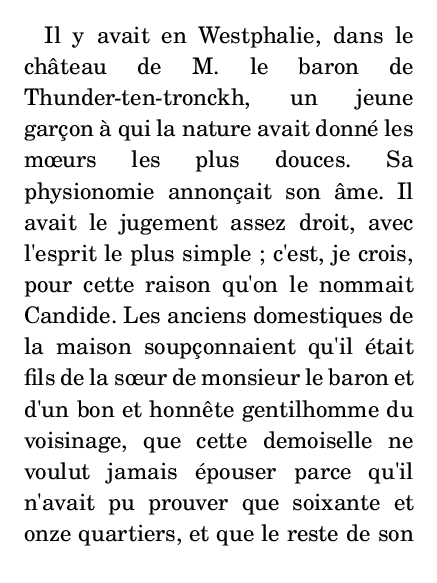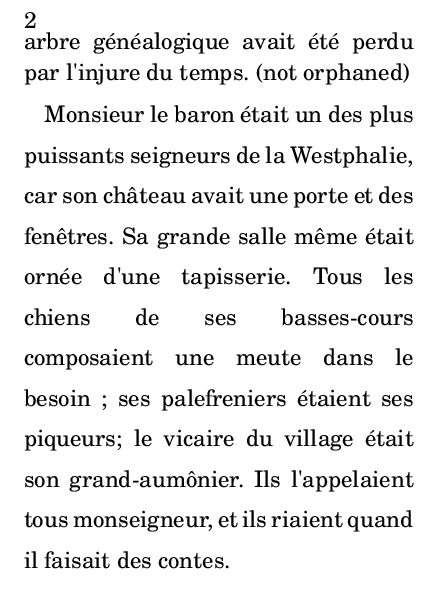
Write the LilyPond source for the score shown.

\version "2.15.17"

\header {
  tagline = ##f
  texidoc = "Text that can spread over pages is entered with the
@code{\\markuplist} command.  Widowed and orphaned lines are avoided
at the begininng and end of a @code{\\markuplist} containing more
than one line."
}

#(set-default-paper-size "a7")

#(define-markup-list-command (paragraph layout props args) (markup-list?)
  (interpret-markup-list layout props 
   (make-justified-lines-markup-list (cons (make-hspace-markup 2) args))))
\book {
  \markuplist {} % Empty list is handled gracefully
  %% Candide, Voltaire
  \markuplist \override-lines #'(baseline-skip . 3.0) {
    \paragraph { % The final two lines are placed on page 2.
      Il y avait en Westphalie, dans le château de M. le baron de
      Thunder-ten-tronckh, un jeune garçon à qui la nature avait donné
      les mœurs les plus douces.  Sa physionomie annonçait son âme.
      Il avait le jugement assez droit, avec l'esprit le plus simple ;
      c'est, je crois, pour cette raison qu'on le nommait Candide.  Les
      anciens domestiques de la maison soupçonnaient qu'il était fils
      de la sœur de monsieur le baron et d'un bon et honnête
      gentilhomme du voisinage, que cette demoiselle ne voulut jamais
      épouser parce qu'il n'avait pu prouver que soixante et onze
      quartiers, et que le reste de son arbre généalogique avait été
      perdu par l'injure du temps. (not orphaned)
    }
  }
  \markuplist \override-lines #'(baseline-skip . 3.9) {
    \paragraph {
      Monsieur le baron était un des plus puissants seigneurs de la
      Westphalie, car son château avait une porte et des fenêtres.  Sa
      grande salle même était ornée d'une tapisserie.  Tous les chiens
      de ses basses-cours composaient une meute dans le besoin ; ses
      palefreniers étaient ses piqueurs; le vicaire du village était
      son grand-aumônier.  Ils l'appelaient tous monseigneur, et ils
      riaient quand il faisait des contes.
    }
  }
  \markuplist {
    \paragraph { % A single-line paragraph may be orphaned
      Madame la ... (may be orphaned)
    }
  }
}
